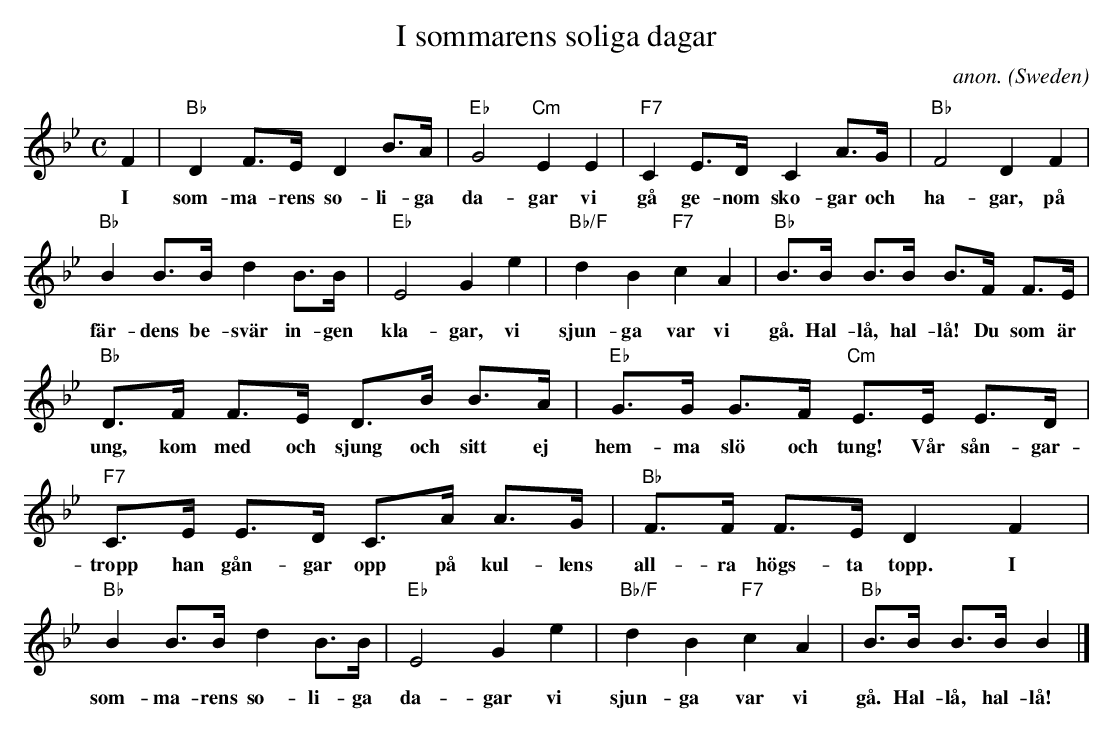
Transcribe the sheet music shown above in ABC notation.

X:1
T: I sommarens soliga dagar
C: anon.
O: Sweden
M: C
L: 1/8
K:Bb
F2 | "Bb"D2F>ED2B>A | "Eb"G4"Cm"E2E2 | "F7"C2E>DC2A>G | "Bb"F4D2F2 |
w:I som-ma-rens so-li-ga da-gar vi g\aa ge-nom sko-gar och ha-gar, p\aa
"Bb"B2B>Bd2B>B | "Eb"E4G2e2 | "Bb/F"d2B2"F7"c2A2 | "Bb"B>B B>B B>F F>E |
w:f\"ar-dens be-sv\"ar in-gen kla-gar, vi sjun-ga var vi g\aa. Hal-l\aa, hal-l\aa! Du som \"ar
"Bb"D>F F>E D>B B>A | "Eb"G>G G>F "Cm"E>E E>D | "F7"C>E E>D C>A A>G | "Bb"F>F F>ED2F2 |
w:ung, kom med och sjung och sitt ej hem-ma sl\"o och tung! V\aar s\aan-gar-tropp han g\aan-gar opp p\aa kul-lens all-ra h\"ogs-ta topp. I
"Bb"B2B>Bd2B>B | "Eb"E4G2e2 | "Bb/F"d2B2"F7"c2A2 | "Bb"B>B B>B B2 |]
w:som-ma-rens so-li-ga da-gar vi sjun-ga var vi g\aa. Hal-l\aa, hal-l\aa!
